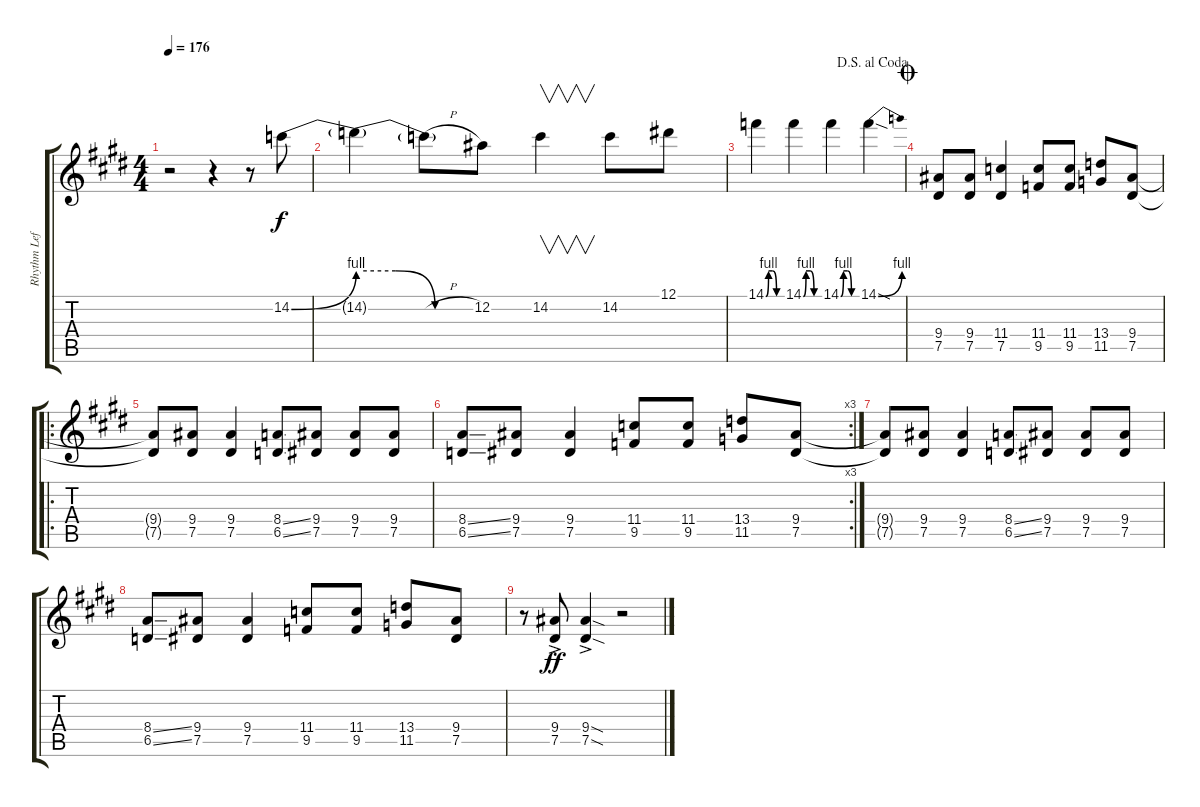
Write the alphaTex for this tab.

\track ("Rhythm Left" "Rhythm Lef") {instrument distortionguitar}
\staff {score tabs}
\tuning (Eb4 Bb3 Gb3 Db3 Ab2 Eb2) {hide}
\ts (4 4)
\tempo 176
\clef g2
\ks c#minor
r.2{dy f} r.4 r.8 14.2{be (bend 0 0 60 4)}.8 |
14.2{be (custom 0 4 20 4 40 0 60 0) t}.4 14.2{h t}.8 12.2.8 14.2.4{v} 14.2.8 12.1.8 |
\jump dalsegnoalcoda
14.1{be (custom 0 0 10 4 25 4 40 0 60 0)}.4 14.1{be (custom 0 0 10 4 25 4 40 0 60 0)}.4 14.1{be (custom 0 0 10 4 25 4 40 0 60 0)}.4 14.1{be (bend 0 0 60 4) sod}.4 |
\jump coda
\ks e
(9.4 7.5).8 (9.4 7.5).8 (11.4 7.5).4 (11.4 9.5).8 (11.4 9.5).8 (13.4 11.5).8 (9.4 7.5).8 |
\ro
\ks c#minor
(9.4{t} 7.5{t}).8 (9.4 7.5).8 (9.4 7.5).4 (8.4{ss} 6.5{ss}).8 (9.4 7.5).8 (9.4 7.5).8 (9.4 7.5).8 |
\rc 3
(8.4{ss} 6.5{ss}).8 (9.4 7.5).8 (9.4 7.5).4 (11.4 9.5).8 (11.4 9.5).8 (13.4 11.5).8 (9.4 7.5).8 |
\ks e
(9.4{t} 7.5{t}).8 (9.4 7.5).8 (9.4 7.5).4 (8.4{ss} 6.5{ss}).8 (9.4 7.5).8 (9.4 7.5).8 (9.4 7.5).8 |
\ks c#minor
(8.4{ss} 6.5{ss}).8 (9.4 7.5).8 (9.4 7.5).4 (11.4 9.5).8 (11.4 9.5).8 (13.4 11.5).8 (9.4 7.5).8 |
r.8 (9.4{ac} 7.5{ac}).8{dy ff} (9.4{sod ac} 7.5{sod ac}).4 r.2
